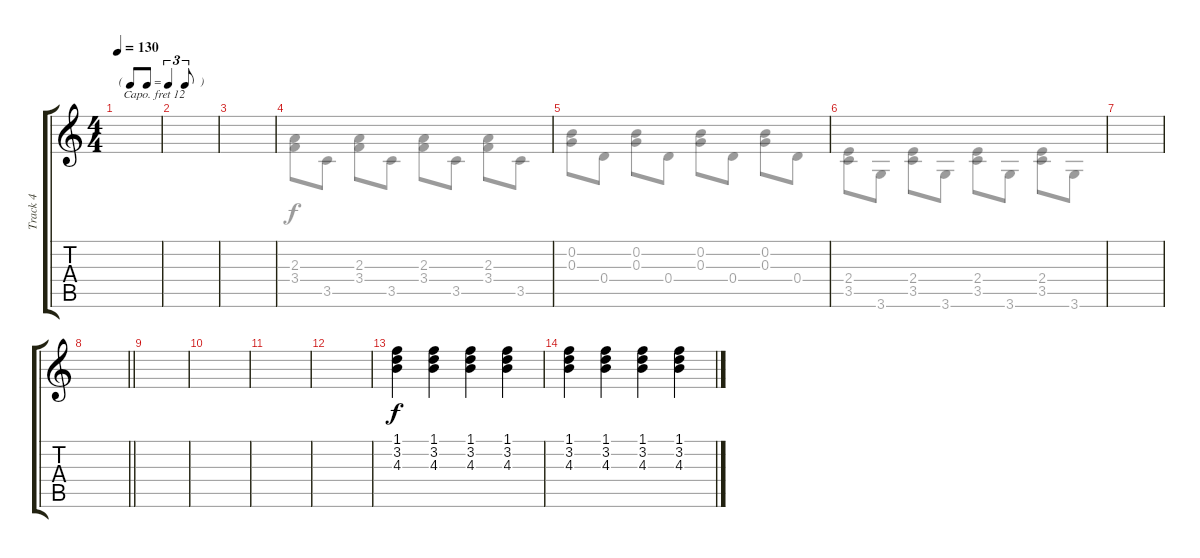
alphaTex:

\track ("Track 4" "Track 4") {instrument acousticgrandpiano}
\staff {score tabs}
\capo 12
\tuning (E4 B3 G3 D3 A2 E2) {hide}
\voice
\ts (4 4)
\tf triplet8th
\tempo 130
\clef g2
\ks c
|
|
|
|
|
|
|
\barLineRight lightlight
|
|
|
|
|
(1.1 3.2 4.3).4 (1.1 3.2 4.3).4 (1.1 3.2 4.3).4 (1.1 3.2 4.3).4 |
(1.1 3.2 4.3).4 (1.1 3.2 4.3).4 (1.1 3.2 4.3).4 (1.1 3.2 4.3).4 |
|
\voice
\clef g2
\ottava regular
\simile none
\ks c
|
|
|
(2.3 3.4).8 3.5.8 (2.3 3.4).8 3.5.8 (2.3 3.4).8 3.5.8 (2.3 3.4).8 3.5.8 |
(0.2 0.3).8 0.4.8 (0.2 0.3).8 0.4.8 (0.2 0.3).8 0.4.8 (0.2 0.3).8 0.4.8 |
(2.4 3.5).8 3.6.8 (2.4 3.5).8 3.6.8 (2.4 3.5).8 3.6.8 (2.4 3.5).8 3.6.8 |
|
\barLineRight lightlight
|
|
|
|
|
|
|
|
